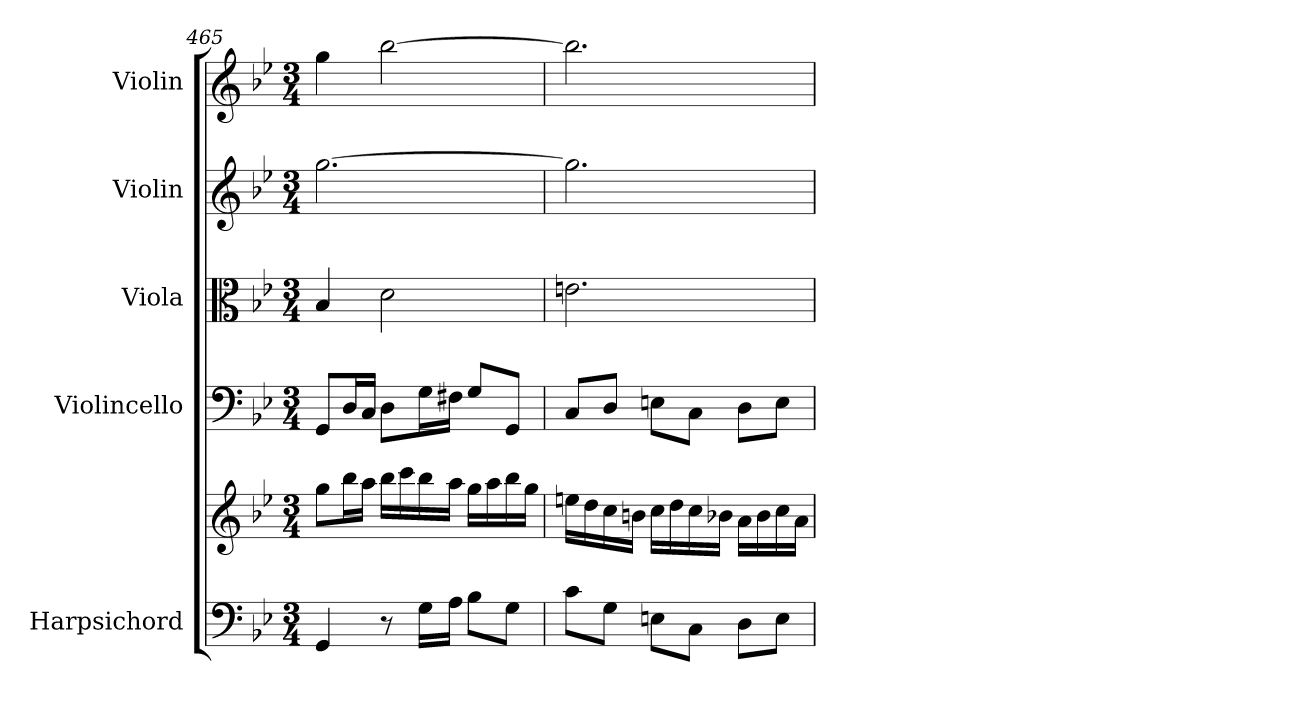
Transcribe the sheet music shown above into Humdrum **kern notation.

**kern	**kern	**kern	**kern	**kern	**kern
*part5	*part5	*part4	*part3	*part2	*part1
*staff6	*staff5	*staff4	*staff3	*staff2	*staff1
*I"Harpsichord	*	*I"Violincello	*I"Viola	*I"Violin	*I"Violin
*I'Hpschd	*	*I'Vc	*I'Vla	*I'Vln	*I'Vln
!!LO:LB:g=z
*clefF4	*clefG2	*clefF4	*clefC3	*clefG2	*clefG2
*k[b-e-]	*k[b-e-]	*k[b-e-]	*k[b-e-]	*k[b-e-]	*k[b-e-]
*M3/4	*M3/4	*M3/4	*M3/4	*M3/4	*M3/4
=465	=465	=465	=465	=465	=465
4GG/	8gg\L	8GG/L	4B-/	[2.gg\	4gg\
.	16bb-\L	16D/L	.	.	.
.	16aa\JJ	16C/JJ	.	.	.
8r	16bb-\LL	8D\L	2d\	.	[2bb-\
.	16ccc\	.	.	.	.
16G\LL	16bb-\	16G\L	.	.	.
16A\JJ	16aa\JJ	16F#X\JJ	.	.	.
8B-\L	16gg\LL	8G/L	.	.	.
.	16aa\	.	.	.	.
8G\J	16bb-\	8GG/J	.	.	.
.	16gg\JJ	.	.	.	.
=466	=466	=466	=466	=466	=466
8c\L	16een\LL	8C/L	2.en\	2.gg\]	2.bb-\]
.	16dd\	.	.	.	.
8G\J	16cc\	8D/J	.	.	.
.	16bn\JJ	.	.	.	.
8En\L	16cc\LL	8En\L	.	.	.
.	16dd\	.	.	.	.
8C\J	16cc\	8C\J	.	.	.
.	16b-X\JJ	.	.	.	.
8D\L	16a\LL	8D\L	.	.	.
.	16b-\	.	.	.	.
8E\J	16cc\	8E\J	.	.	.
.	16a\JJ	.	.	.	.
=	=	=	=	=	=
*-	*-	*-	*-	*-	*-
